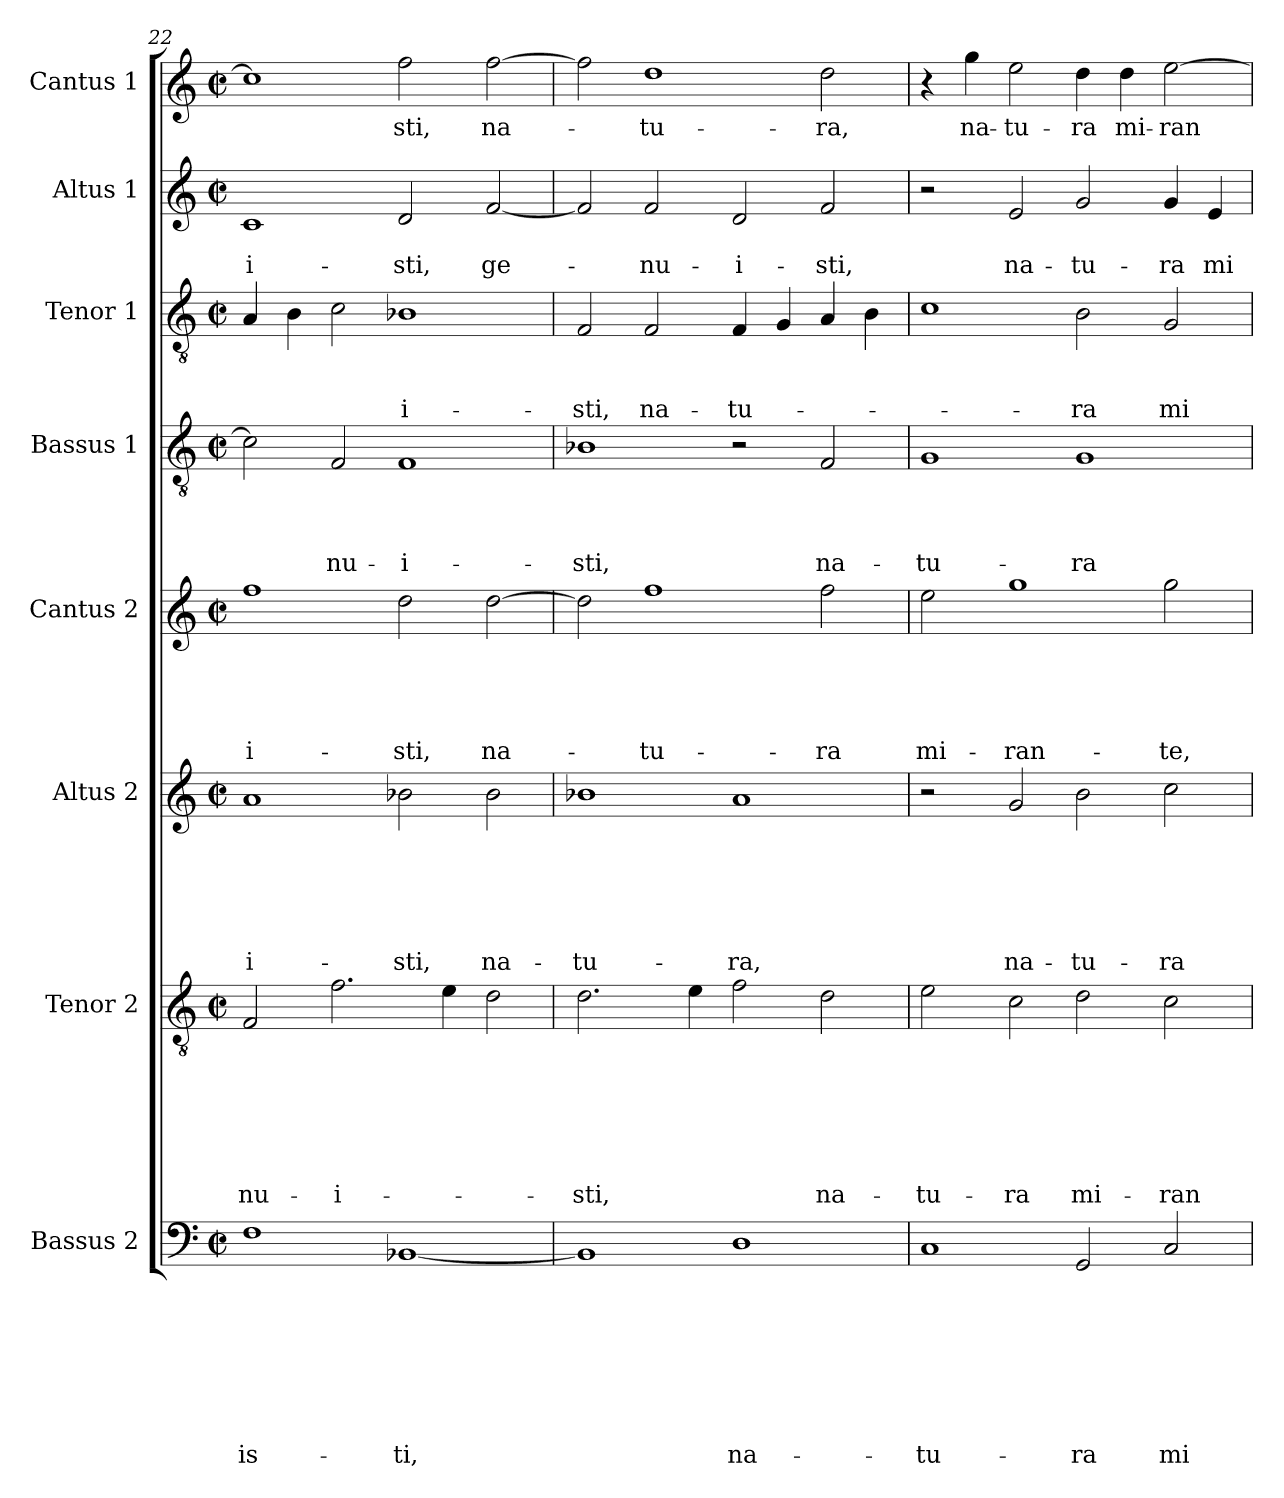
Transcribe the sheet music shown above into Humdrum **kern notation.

**kern	**text	**text	**text	**text	**text	**text	**text	**text	**kern	**text	**text	**text	**text	**text	**text	**text	**kern	**text	**text	**text	**text	**text	**text	**kern	**text	**text	**text	**text	**text	**kern	**text	**text	**text	**text	**kern	**text	**text	**text	**kern	**text	**text	**kern	**text
*part8	*part8	*part8	*part8	*part8	*part8	*part8	*part8	*part8	*part7	*part7	*part7	*part7	*part7	*part7	*part7	*part7	*part6	*part6	*part6	*part6	*part6	*part6	*part6	*part5	*part5	*part5	*part5	*part5	*part5	*part4	*part4	*part4	*part4	*part4	*part3	*part3	*part3	*part3	*part2	*part2	*part2	*part1	*part1
*staff8	*staff8	*staff8	*staff8	*staff8	*staff8	*staff8	*staff8	*staff8	*staff7	*staff7	*staff7	*staff7	*staff7	*staff7	*staff7	*staff7	*staff6	*staff6	*staff6	*staff6	*staff6	*staff6	*staff6	*staff5	*staff5	*staff5	*staff5	*staff5	*staff5	*staff4	*staff4	*staff4	*staff4	*staff4	*staff3	*staff3	*staff3	*staff3	*staff2	*staff2	*staff2	*staff1	*staff1
*I"Bassus 2	*	*	*	*	*	*	*	*	*I"Tenor 2	*	*	*	*	*	*	*	*I"Altus 2	*	*	*	*	*	*	*I"Cantus 2	*	*	*	*	*	*I"Bassus 1	*	*	*	*	*I"Tenor 1	*	*	*	*I"Altus 1	*	*	*I"Cantus 1	*
*clefF4	*	*	*	*	*	*	*	*	*clefGv2	*	*	*	*	*	*	*	*clefG2	*	*	*	*	*	*	*clefG2	*	*	*	*	*	*clefGv2	*	*	*	*	*clefGv2	*	*	*	*clefG2	*	*	*clefG2	*
*k[]	*	*	*	*	*	*	*	*	*k[]	*	*	*	*	*	*	*	*k[]	*	*	*	*	*	*	*k[]	*	*	*	*	*	*k[]	*	*	*	*	*k[]	*	*	*	*k[]	*	*	*k[]	*
*C:	*	*	*	*	*	*	*	*	*C:	*	*	*	*	*	*	*	*C:	*	*	*	*	*	*	*C:	*	*	*	*	*	*C:	*	*	*	*	*C:	*	*	*	*C:	*	*	*C:	*
*M2/2	*	*	*	*	*	*	*	*	*M2/2	*	*	*	*	*	*	*	*M2/2	*	*	*	*	*	*	*M2/2	*	*	*	*	*	*M2/2	*	*	*	*	*M2/2	*	*	*	*M2/2	*	*	*M2/2	*
*met(c|)	*	*	*	*	*	*	*	*	*met(c|)	*	*	*	*	*	*	*	*met(c|)	*	*	*	*	*	*	*met(c|)	*	*	*	*	*	*met(c|)	*	*	*	*	*met(c|)	*	*	*	*met(c|)	*	*	*met(c|)	*
=22	=22	=22	=22	=22	=22	=22	=22	=22	=22	=22	=22	=22	=22	=22	=22	=22	=22	=22	=22	=22	=22	=22	=22	=22	=22	=22	=22	=22	=22	=22	=22	=22	=22	=22	=22	=22	=22	=22	=22	=22	=22	=22	=22
!	!	!	!	!	!	!	!	!LO:LY:b	!	!	!	!	!	!	!	!LO:LY:b	!	!	!	!	!	!	!LO:LY:b	!	!	!	!	!	!LO:LY:b	!	!	!	!	!	!	!	!	!	!	!	!LO:LY:b	!	!
1F	.	.	.	.	.	.	.	-is-	2F/	.	.	.	.	.	.	-nu-	1a	.	.	.	.	.	-i-	1ff	.	.	.	.	-i-	2c\]	.	.	.	.	4A/	.	.	.	1c	.	-i-	1cc]	.
.	.	.	.	.	.	.	.	.	.	.	.	.	.	.	.	.	.	.	.	.	.	.	.	.	.	.	.	.	.	.	.	.	.	.	4B\	.	.	.	.	.	.	.	.
!	!	!	!	!	!	!	!	!	!	!	!	!	!	!	!	!LO:LY:b	!	!	!	!	!	!	!	!	!	!	!	!	!	!	!	!	!	!LO:LY:b	!	!	!	!	!	!	!	!	!
.	.	.	.	.	.	.	.	.	2.f\	.	.	.	.	.	.	-i-	.	.	.	.	.	.	.	.	.	.	.	.	.	2F/	.	.	.	-nu-	2c\	.	.	.	.	.	.	.	.
!	!	!	!	!	!	!	!	!LO:LY:b	!	!	!	!	!	!	!	!	!	!	!	!	!	!	!LO:LY:b	!	!	!	!	!	!LO:LY:b	!	!	!	!	!LO:LY:b	!	!	!	!LO:LY:b	!	!	!LO:LY:b	!	!LO:LY:b
[1BB-X	.	.	.	.	.	.	.	-ti,	.	.	.	.	.	.	.	.	2b-X\	.	.	.	.	.	-sti,	2dd\	.	.	.	.	-sti,	1F	.	.	.	-i-	1B-X	.	.	-i-	2d/	.	-sti,	2ff\	-sti,
.	.	.	.	.	.	.	.	.	4e\	.	.	.	.	.	.	.	.	.	.	.	.	.	.	.	.	.	.	.	.	.	.	.	.	.	.	.	.	.	.	.	.	.	.
!	!	!	!	!	!	!	!	!	!	!	!	!	!	!	!	!	!	!	!	!	!	!	!LO:LY:b	!	!	!	!	!	!LO:LY:b	!	!	!	!	!	!	!	!	!	!	!	!LO:LY:b	!	!LO:LY:b
.	.	.	.	.	.	.	.	.	2d\	.	.	.	.	.	.	.	2b-\	.	.	.	.	.	na-	[2dd\	.	.	.	.	na-	.	.	.	.	.	.	.	.	.	[2f/	.	ge-	[2ff\	na-
=23	=23	=23	=23	=23	=23	=23	=23	=23	=23	=23	=23	=23	=23	=23	=23	=23	=23	=23	=23	=23	=23	=23	=23	=23	=23	=23	=23	=23	=23	=23	=23	=23	=23	=23	=23	=23	=23	=23	=23	=23	=23	=23	=23
!	!	!	!	!	!	!	!	!	!	!	!	!	!	!	!	!LO:LY:b	!	!	!	!	!	!	!LO:LY:b	!	!	!	!	!	!	!	!	!	!	!LO:LY:b	!	!	!	!LO:LY:b	!	!	!	!	!
1BB-]	.	.	.	.	.	.	.	.	2.d\	.	.	.	.	.	.	-sti,	1b-	.	.	.	.	.	-tu-	2dd\]	.	.	.	.	.	1B-	.	.	.	-sti,	2F/	.	.	-sti,	2f/]	.	.	2ff\]	.
!	!	!	!	!	!	!	!	!	!	!	!	!	!	!	!	!	!	!	!	!	!	!	!	!	!	!	!	!	!LO:LY:b	!	!	!	!	!	!	!	!	!LO:LY:b	!	!	!LO:LY:b	!	!LO:LY:b
.	.	.	.	.	.	.	.	.	.	.	.	.	.	.	.	.	.	.	.	.	.	.	.	1ff	.	.	.	.	-tu-	.	.	.	.	.	2F/	.	.	na-	2f/	.	-nu-	1dd	-tu-
.	.	.	.	.	.	.	.	.	4e\	.	.	.	.	.	.	.	.	.	.	.	.	.	.	.	.	.	.	.	.	.	.	.	.	.	.	.	.	.	.	.	.	.	.
!	!	!	!	!	!	!	!	!LO:LY:b	!	!	!	!	!	!	!	!	!	!	!	!	!	!	!LO:LY:b	!	!	!	!	!	!	!	!	!	!	!	!	!	!	!LO:LY:b	!	!	!LO:LY:b	!	!
1D	.	.	.	.	.	.	.	na-	2f\	.	.	.	.	.	.	.	1a	.	.	.	.	.	-ra,	.	.	.	.	.	.	2r	.	.	.	.	4F/	.	.	-tu-	2d/	.	-i-	.	.
.	.	.	.	.	.	.	.	.	.	.	.	.	.	.	.	.	.	.	.	.	.	.	.	.	.	.	.	.	.	.	.	.	.	.	4G/	.	.	.	.	.	.	.	.
!	!	!	!	!	!	!	!	!	!	!	!	!	!	!	!	!LO:LY:b	!	!	!	!	!	!	!	!	!	!	!	!	!LO:LY:b	!	!	!	!	!LO:LY:b	!	!	!	!	!	!	!LO:LY:b	!	!LO:LY:b
.	.	.	.	.	.	.	.	.	2d\	.	.	.	.	.	.	na-	.	.	.	.	.	.	.	2ff\	.	.	.	.	-ra	2F/	.	.	.	na-	4A/	.	.	.	2f/	.	-sti,	2dd\	-ra,
.	.	.	.	.	.	.	.	.	.	.	.	.	.	.	.	.	.	.	.	.	.	.	.	.	.	.	.	.	.	.	.	.	.	.	4B\	.	.	.	.	.	.	.	.
=24	=24	=24	=24	=24	=24	=24	=24	=24	=24	=24	=24	=24	=24	=24	=24	=24	=24	=24	=24	=24	=24	=24	=24	=24	=24	=24	=24	=24	=24	=24	=24	=24	=24	=24	=24	=24	=24	=24	=24	=24	=24	=24	=24
!	!	!	!	!	!	!	!	!LO:LY:b	!	!	!	!	!	!	!	!LO:LY:b	!	!	!	!	!	!	!	!	!	!	!	!	!LO:LY:b	!	!	!	!	!LO:LY:b	!	!	!	!	!	!	!	!	!
1C	.	.	.	.	.	.	.	-tu-	2e\	.	.	.	.	.	.	-tu-	2r	.	.	.	.	.	.	2ee\	.	.	.	.	mi-	1G	.	.	.	-tu-	1c	.	.	.	2r	.	.	4r	.
!	!	!	!	!	!	!	!	!	!	!	!	!	!	!	!	!	!	!	!	!	!	!	!	!	!	!	!	!	!	!	!	!	!	!	!	!	!	!	!	!	!	!	!LO:LY:b
.	.	.	.	.	.	.	.	.	.	.	.	.	.	.	.	.	.	.	.	.	.	.	.	.	.	.	.	.	.	.	.	.	.	.	.	.	.	.	.	.	.	4gg\	na-
!	!	!	!	!	!	!	!	!	!	!	!	!	!	!	!	!LO:LY:b	!	!	!	!	!	!	!LO:LY:b	!	!	!	!	!	!LO:LY:b	!	!	!	!	!	!	!	!	!	!	!	!LO:LY:b	!	!LO:LY:b
.	.	.	.	.	.	.	.	.	2c\	.	.	.	.	.	.	-ra	2g/	.	.	.	.	.	na-	1gg	.	.	.	.	-ran-	.	.	.	.	.	.	.	.	.	2e/	.	na-	2ee\	-tu-
!	!	!	!	!	!	!	!	!LO:LY:b	!	!	!	!	!	!	!	!LO:LY:b	!	!	!	!	!	!	!LO:LY:b	!	!	!	!	!	!	!	!	!	!	!LO:LY:b	!	!	!	!LO:LY:b	!	!	!LO:LY:b	!	!LO:LY:b
2GG/	.	.	.	.	.	.	.	-ra	2d\	.	.	.	.	.	.	mi-	2b\	.	.	.	.	.	-tu-	.	.	.	.	.	.	1G	.	.	.	-ra	2B\	.	.	-ra	2g/	.	-tu-	4dd\	-ra
!	!	!	!	!	!	!	!	!	!	!	!	!	!	!	!	!	!	!	!	!	!	!	!	!	!	!	!	!	!	!	!	!	!	!	!	!	!	!	!	!	!	!	!LO:LY:b
.	.	.	.	.	.	.	.	.	.	.	.	.	.	.	.	.	.	.	.	.	.	.	.	.	.	.	.	.	.	.	.	.	.	.	.	.	.	.	.	.	.	4dd\	mi-
!	!	!	!	!	!	!	!	!LO:LY:b	!	!	!	!	!	!	!	!LO:LY:b	!	!	!	!	!	!	!LO:LY:b	!	!	!	!	!	!LO:LY:b	!	!	!	!	!	!	!	!	!LO:LY:b	!	!	!LO:LY:b	!	!LO:LY:b
2C/	.	.	.	.	.	.	.	mi-	2c\	.	.	.	.	.	.	-ran-	2cc\	.	.	.	.	.	-ra	2gg\	.	.	.	.	-te,	.	.	.	.	.	2G/	.	.	mi-	4g/	.	-ra	[2ee\	-ran-
!	!	!	!	!	!	!	!	!	!	!	!	!	!	!	!	!	!	!	!	!	!	!	!	!	!	!	!	!	!	!	!	!	!	!	!	!	!	!	!	!	!LO:LY:b	!	!
.	.	.	.	.	.	.	.	.	.	.	.	.	.	.	.	.	.	.	.	.	.	.	.	.	.	.	.	.	.	.	.	.	.	.	.	.	.	.	4e/	.	mi-	.	.
=	=	=	=	=	=	=	=	=	=	=	=	=	=	=	=	=	=	=	=	=	=	=	=	=	=	=	=	=	=	=	=	=	=	=	=	=	=	=	=	=	=	=	=
*-	*-	*-	*-	*-	*-	*-	*-	*-	*-	*-	*-	*-	*-	*-	*-	*-	*-	*-	*-	*-	*-	*-	*-	*-	*-	*-	*-	*-	*-	*-	*-	*-	*-	*-	*-	*-	*-	*-	*-	*-	*-	*-	*-
